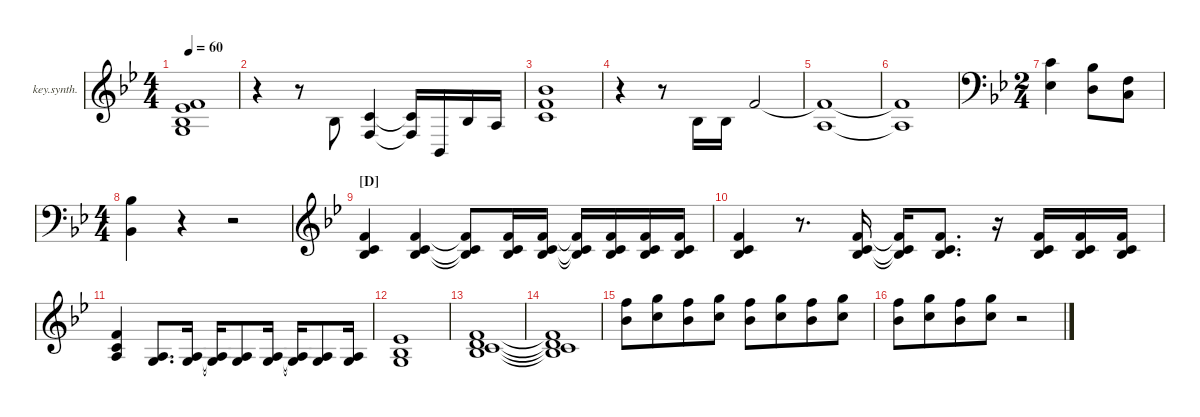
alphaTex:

\defaultSystemsLayout 4
\hideDynamics
\bracketExtendMode nobrackets
\firstSystemTrackNameOrientation horizontal
\otherSystemsTrackNameOrientation horizontal
\track ("Key Synthesizer" "key.synth.") {instrument pad2warm}
\staff {score}
\tuning (E4 B3 G3 D3 A2 E2)
\ts (4 4)
\tempo 60
\clef g2
\ks bb
(1.1{t acc forcenatural} 4.2{acc b} 3.3{acc b} 5.4{acc forcenatural}).1{dy mf beam Up} |
r.4{beam Down} r.8{beam Down} 3.3{acc b}.8{beam Up} (1.2{acc forcenatural} 3.4{acc forcenatural}).4{beam Up} (1.2{t acc forcenatural} 3.4{t acc forcenatural}).16{beam Up} 1.5{acc b}.16{beam Up} 3.3{acc b}.16{beam Up} 2.3{acc forcenatural}.16{beam Up} |
(6.1{acc b} 6.2{acc forcenatural} 5.3{acc forcenatural}).1{beam Up} |
r.4{beam Down} r.8{beam Down} 3.3{acc b}.16{beam Up} 3.3{acc b}.16{beam Up} 1.1{acc forcenatural}.2{beam Up} |
(1.1{t acc forcenatural} 2.3{acc forcenatural}).1{beam Up} |
(2.3{t acc forcenatural} 1.1{t acc forcenatural}).1{beam Up} |
\ts (2 4)
\clef f4
(1.4{acc b} 1.2{acc forcenatural}).4{beam Down} (3.3{acc b} 0.4{acc forcenatural}).8{beam Down} (3.5{acc forcenatural} 3.4{acc forcenatural}).8{beam Down} |
\ts (4 4)
\beaming (8 2 2 2 2)
(1.5{acc b} 3.3{acc b}).4{beam Down} r.4{beam Down} r.2{beam Down} |
\section ("D" "")
\clef g2
(1.1{acc forcenatural} 1.2{acc forcenatural} 3.3{acc b}).4{beam Up} (1.1{acc forcenatural} 1.2{acc forcenatural} 3.3{acc b}).4{beam Up} (1.1{t acc forcenatural} 1.2{t acc forcenatural} 3.3{t acc b}).8{beam Up} (1.1{acc forcenatural} 1.2{acc forcenatural} 3.3{acc b}).16{beam Up} (1.1{acc forcenatural} 1.2{acc forcenatural} 3.3{acc b}).16{beam Up} (1.1{t acc forcenatural} 1.2{t acc forcenatural} 3.3{t acc b}).16{beam Up} (1.1{acc forcenatural} 1.2{acc forcenatural} 3.3{acc b}).16{beam Up} (1.1{acc forcenatural} 1.2{acc forcenatural} 3.3{acc b}).16{beam Up} (1.1{acc forcenatural} 1.2{acc forcenatural} 3.3{acc b}).16{beam Up} |
(1.1{acc forcenatural} 1.2{acc forcenatural} 3.3{acc b}).4{beam Up} r.8{d beam Up} (1.1{acc forcenatural} 1.2{acc forcenatural} 3.3{acc b}).16{beam Up} (1.1{t acc forcenatural} 1.2{t acc forcenatural} 3.3{t acc b}).16{beam Up} (1.1{acc forcenatural} 1.2{acc forcenatural} 3.3{acc b}).8{d beam Up} r.16{beam Up} (1.1{acc forcenatural} 1.2{acc forcenatural} 3.3{acc b}).16{beam Up} (1.1{acc forcenatural} 1.2{acc forcenatural} 3.3{acc b}).16{beam Up} (1.1{acc forcenatural} 1.2{acc forcenatural} 3.3{acc b}).16{beam Up} |
(2.3{acc forcenatural} 1.2{acc forcenatural} 1.1{acc forcenatural}).4{beam Up} (2.3{acc forcenatural} 5.4{acc forcenatural}).8{d beam Up} (2.3{acc forcenatural} 5.4{acc forcenatural}).16{beam Up} (2.3{t acc forcenatural} 5.4{t acc forcenatural}).16{beam Up} (2.3{acc forcenatural} 5.4{acc forcenatural}).8{beam Up} (2.3{acc forcenatural} 5.4{acc forcenatural}).16{beam Up} (2.3{t acc forcenatural} 5.4{t acc forcenatural}).16{beam Up} (2.3{acc forcenatural} 5.4{acc forcenatural}).8{beam Up} (2.3{acc forcenatural} 5.4{acc forcenatural}).16{beam Up} |
(4.2{acc b} 3.3{acc b} 5.4{acc forcenatural}).1{beam Up} |
(3.3{acc b} 1.2{acc forcenatural} 12.4{acc forcenatural} 1.1{acc forcenatural}).1{beam Up} |
(1.1{t acc forcenatural} 12.4{t acc forcenatural} 1.2{t acc forcenatural} 3.3{t acc b}).1{beam Up} |
(6.1{acc b} 18.2{acc forcenatural}).8{beam Down} (20.2{acc forcenatural} 8.1{acc forcenatural}).8{beam Down beam merge} (6.1{acc b} 18.2{acc forcenatural}).8{beam Down} (20.2{acc forcenatural} 8.1{acc forcenatural}).8{beam Down} (6.1{acc b} 18.2{acc forcenatural}).8{beam Down} (20.2{acc forcenatural} 8.1{acc forcenatural}).8{beam Down beam merge} (6.1{acc b} 18.2{acc forcenatural}).8{beam Down} (20.2{acc forcenatural} 8.1{acc forcenatural}).8{beam Down} |
(6.1{acc b} 18.2{acc forcenatural}).8{beam Down} (20.2{acc forcenatural} 8.1{acc forcenatural}).8{beam Down beam merge} (6.1{acc b} 18.2{acc forcenatural}).8{beam Down} (20.2{acc forcenatural} 8.1{acc forcenatural}).8{beam Down} r.2{beam Down}
